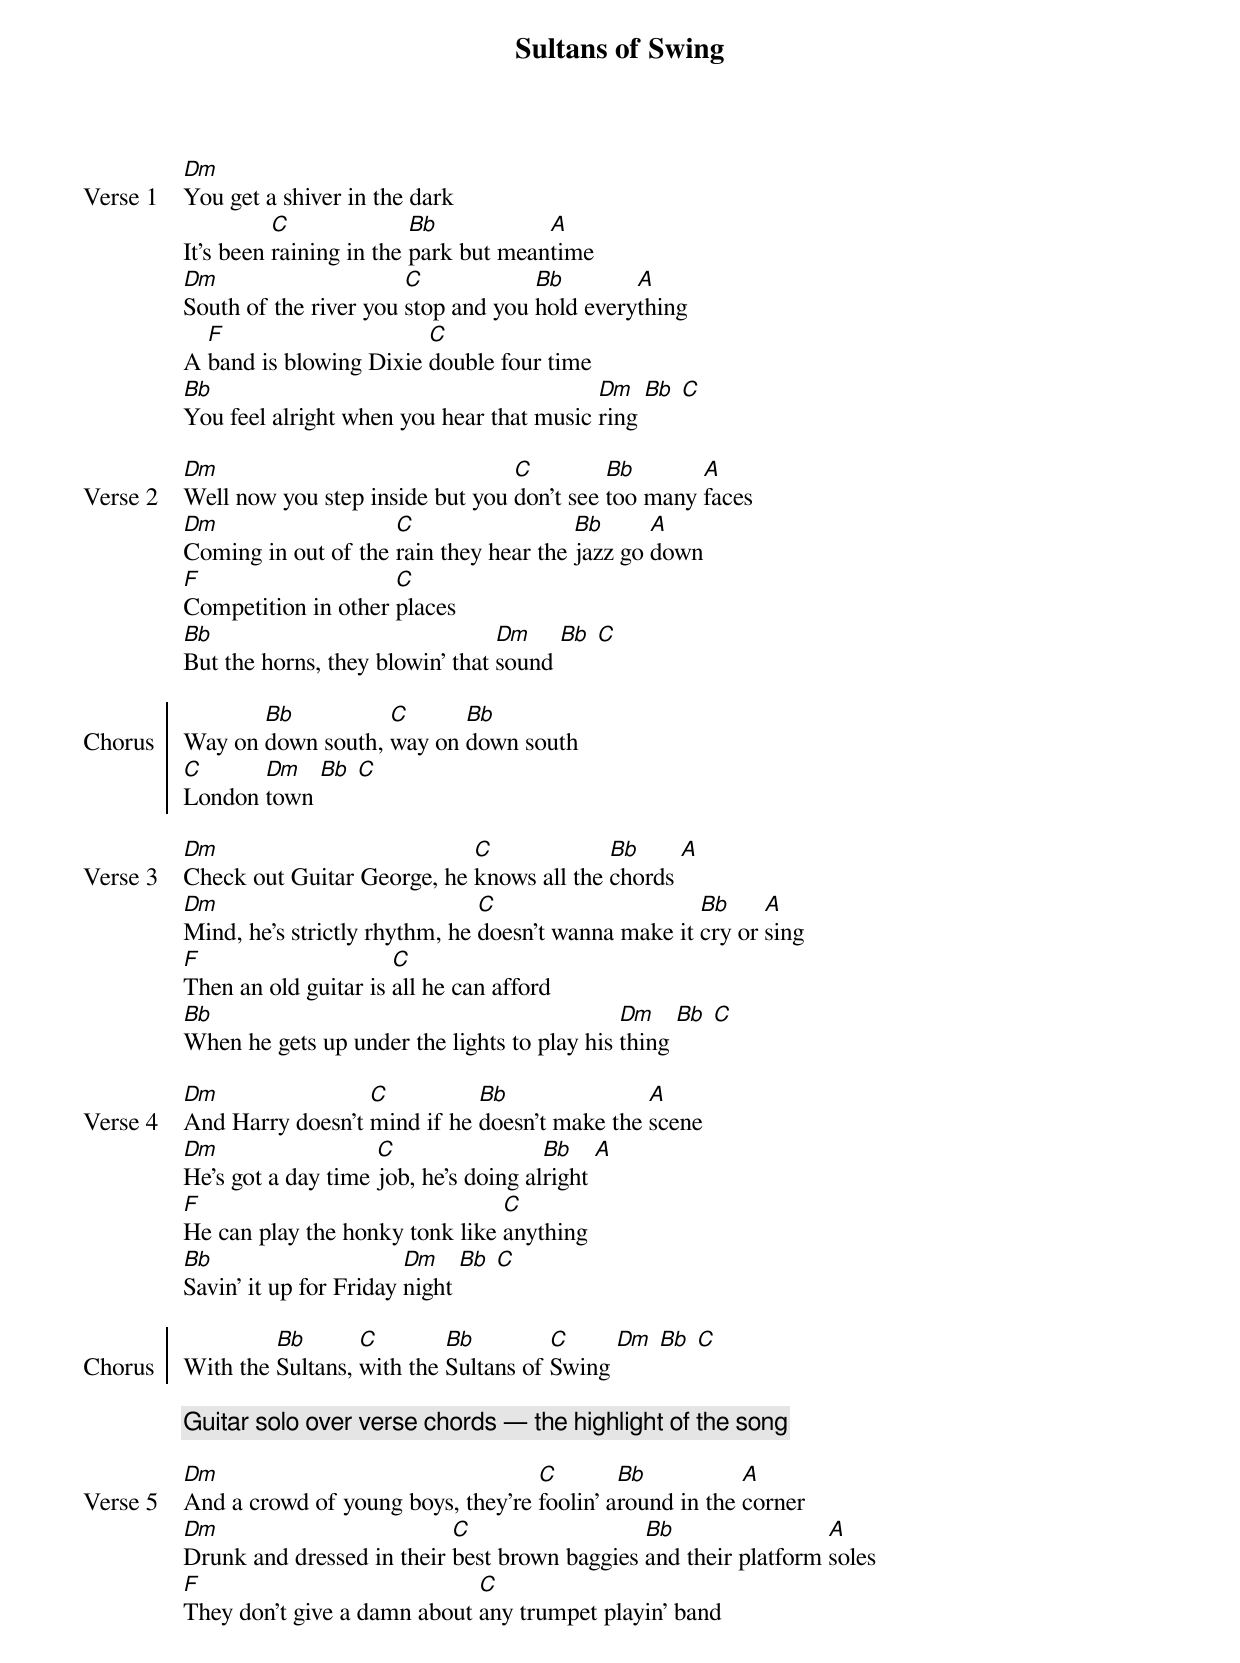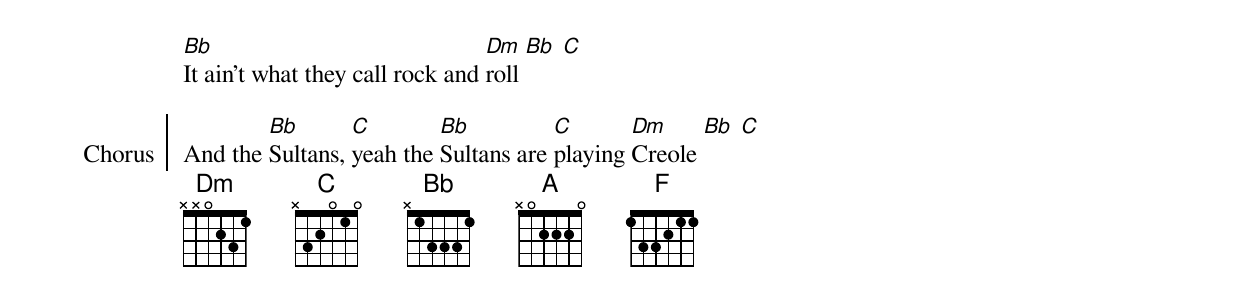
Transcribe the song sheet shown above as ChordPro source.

{title: Sultans of Swing}
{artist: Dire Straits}
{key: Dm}
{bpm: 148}
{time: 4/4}
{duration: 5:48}
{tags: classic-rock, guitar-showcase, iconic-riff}
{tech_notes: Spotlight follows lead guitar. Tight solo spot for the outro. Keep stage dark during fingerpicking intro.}

{start_of_verse: Verse 1}
[Dm]You get a shiver in the dark
It's been [C]raining in the [Bb]park but mean[A]time
[Dm]South of the river you [C]stop and you [Bb]hold every[A]thing
A [F]band is blowing Dixie [C]double four time
[Bb]You feel alright when you hear that music [Dm]ring [Bb] [C]
{end_of_verse}

{start_of_verse: Verse 2}
[Dm]Well now you step inside but you [C]don't see [Bb]too many [A]faces
[Dm]Coming in out of the [C]rain they hear the [Bb]jazz go [A]down
[F]Competition in other [C]places
[Bb]But the horns, they blowin' that [Dm]sound [Bb] [C]
{end_of_verse}

{start_of_chorus: Chorus}
Way on [Bb]down south, [C]way on [Bb]down south
[C]London [Dm]town [Bb] [C]
{end_of_chorus}

{start_of_verse: Verse 3}
[Dm]Check out Guitar George, he [C]knows all the [Bb]chords [A]
[Dm]Mind, he's strictly rhythm, he [C]doesn't wanna make it [Bb]cry or [A]sing
[F]Then an old guitar is [C]all he can afford
[Bb]When he gets up under the lights to play his [Dm]thing [Bb] [C]
{end_of_verse}

{start_of_verse: Verse 4}
[Dm]And Harry doesn't [C]mind if he [Bb]doesn't make the [A]scene
[Dm]He's got a day time [C]job, he's doing al[Bb]right [A]
[F]He can play the honky tonk like [C]anything
[Bb]Savin' it up for Friday [Dm]night [Bb] [C]
{end_of_verse}

{start_of_chorus: Chorus}
With the [Bb]Sultans, [C]with the [Bb]Sultans of [C]Swing [Dm] [Bb] [C]
{end_of_chorus}

{comment: Guitar solo over verse chords — the highlight of the song}

{start_of_verse: Verse 5}
[Dm]And a crowd of young boys, they're [C]foolin' a[Bb]round in the [A]corner
[Dm]Drunk and dressed in their [C]best brown baggies [Bb]and their platform [A]soles
[F]They don't give a damn about [C]any trumpet playin' band
[Bb]It ain't what they call rock and [Dm]roll [Bb] [C]
{end_of_verse}

{start_of_chorus: Chorus}
And the [Bb]Sultans, [C]yeah the [Bb]Sultans are [C]playing [Dm]Creole [Bb] [C]
{end_of_chorus}
